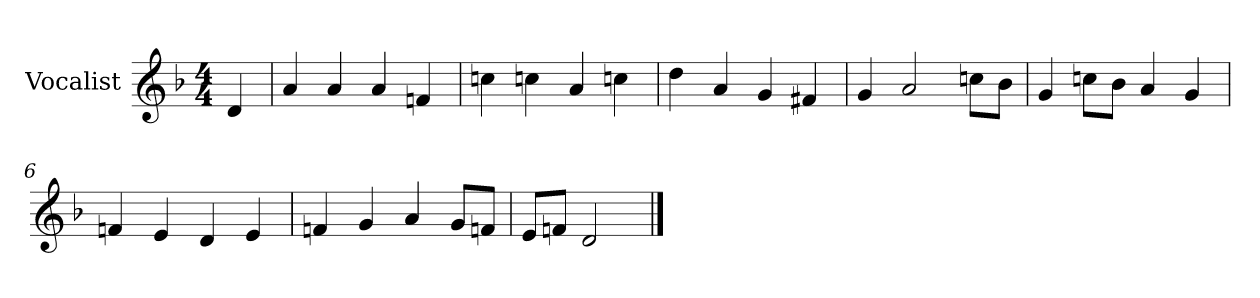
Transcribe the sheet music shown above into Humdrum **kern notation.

**kern
*part1
*staff1
*I"Vocalist
*k[b-]
*d:
*M4/4
=
4d
=1
4a
4a
4a
4fn
=2
4ccn
4ccn
4a
4ccn
=3
4dd
4a
4g
4f#X
=4
4g
2a
8ccnL
8b-J
=5
4g
8ccnL
8b-J
4a
4g
=6
4fn
4e
4d
4e
=7
4fn
4g
4a
8gL
8fnJ
=8
8eL
8fnJ
2d
==
*-
